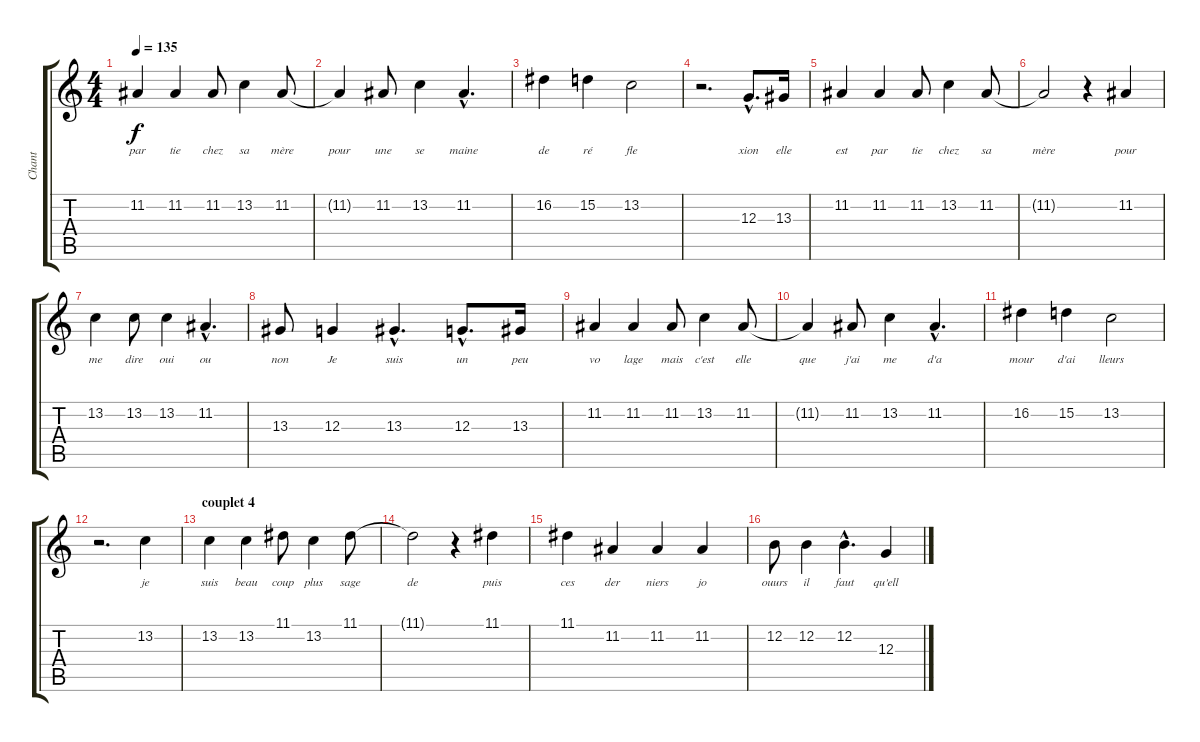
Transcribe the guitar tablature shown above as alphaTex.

\track ("Chant" "Chant") {instrument piccolo}
\staff {score tabs}
\tuning (E4 B3 G3 D3 A2 E2) {hide}
\ts (4 4)
\tempo 135
\clef g2
\ks c
11.2.4{lyrics (0 "par") lyrics (1 "") lyrics (2 "") lyrics (3 "") lyrics (4 "") dy f} 11.2.4{lyrics (0 "tie") lyrics (1 "") lyrics (2 "") lyrics (3 "") lyrics (4 "")} 11.2.8{lyrics (0 "chez") lyrics (1 "") lyrics (2 "") lyrics (3 "") lyrics (4 "")} 13.2.4{lyrics (0 "sa") lyrics (1 "") lyrics (2 "") lyrics (3 "") lyrics (4 "")} 11.2.8{lyrics (0 "mère") lyrics (1 "") lyrics (2 "") lyrics (3 "") lyrics (4 "")} |
11.2{t}.4{lyrics (0 "pour") lyrics (1 "") lyrics (2 "") lyrics (3 "") lyrics (4 "")} 11.2.8{lyrics (0 "une") lyrics (1 "") lyrics (2 "") lyrics (3 "") lyrics (4 "")} 13.2.4{lyrics (0 "se") lyrics (1 "") lyrics (2 "") lyrics (3 "") lyrics (4 "")} 11.2{hac}.4{d lyrics (0 "maine") lyrics (1 "") lyrics (2 "") lyrics (3 "") lyrics (4 "")} |
16.2.4{lyrics (0 "de") lyrics (1 "") lyrics (2 "") lyrics (3 "") lyrics (4 "")} 15.2.4{lyrics (0 "ré") lyrics (1 "") lyrics (2 "") lyrics (3 "") lyrics (4 "")} 13.2.2{lyrics (0 "fle") lyrics (1 "") lyrics (2 "") lyrics (3 "") lyrics (4 "")} |
r.2{d} 12.3{hac}.8{d lyrics (0 "xion") lyrics (1 "") lyrics (2 "") lyrics (3 "") lyrics (4 "")} 13.3.16{lyrics (0 "elle") lyrics (1 "") lyrics (2 "") lyrics (3 "") lyrics (4 "")} |
11.2.4{lyrics (0 "est") lyrics (1 "") lyrics (2 "") lyrics (3 "") lyrics (4 "")} 11.2.4{lyrics (0 "par") lyrics (1 "") lyrics (2 "") lyrics (3 "") lyrics (4 "")} 11.2.8{lyrics (0 "tie") lyrics (1 "") lyrics (2 "") lyrics (3 "") lyrics (4 "")} 13.2.4{lyrics (0 "chez") lyrics (1 "") lyrics (2 "") lyrics (3 "") lyrics (4 "")} 11.2.8{lyrics (0 "sa") lyrics (1 "") lyrics (2 "") lyrics (3 "") lyrics (4 "")} |
11.2{t}.2{lyrics (0 "mère") lyrics (1 "") lyrics (2 "") lyrics (3 "") lyrics (4 "")} r.4 11.2.4{lyrics (0 "pour") lyrics (1 "") lyrics (2 "") lyrics (3 "") lyrics (4 "")} |
13.2.4{lyrics (0 "me") lyrics (1 "") lyrics (2 "") lyrics (3 "") lyrics (4 "")} 13.2.8{lyrics (0 "dire") lyrics (1 "") lyrics (2 "") lyrics (3 "") lyrics (4 "")} 13.2.4{lyrics (0 "oui") lyrics (1 "") lyrics (2 "") lyrics (3 "") lyrics (4 "")} 11.2{hac}.4{d lyrics (0 "ou") lyrics (1 "") lyrics (2 "") lyrics (3 "") lyrics (4 "")} |
13.3.8{lyrics (0 "non") lyrics (1 "") lyrics (2 "") lyrics (3 "") lyrics (4 "")} 12.3.4{lyrics (0 "Je") lyrics (1 "") lyrics (2 "") lyrics (3 "") lyrics (4 "")} 13.3{hac}.4{d lyrics (0 "suis") lyrics (1 "") lyrics (2 "") lyrics (3 "") lyrics (4 "")} 12.3{hac}.8{d lyrics (0 "un") lyrics (1 "") lyrics (2 "") lyrics (3 "") lyrics (4 "")} 13.3.16{lyrics (0 "peu") lyrics (1 "") lyrics (2 "") lyrics (3 "") lyrics (4 "")} |
11.2.4{lyrics (0 "vo") lyrics (1 "") lyrics (2 "") lyrics (3 "") lyrics (4 "")} 11.2.4{lyrics (0 "lage") lyrics (1 "") lyrics (2 "") lyrics (3 "") lyrics (4 "")} 11.2.8{lyrics (0 "mais") lyrics (1 "") lyrics (2 "") lyrics (3 "") lyrics (4 "")} 13.2.4{lyrics (0 "c'est") lyrics (1 "") lyrics (2 "") lyrics (3 "") lyrics (4 "")} 11.2.8{lyrics (0 "elle") lyrics (1 "") lyrics (2 "") lyrics (3 "") lyrics (4 "")} |
11.2{t}.4{lyrics (0 "que") lyrics (1 "") lyrics (2 "") lyrics (3 "") lyrics (4 "")} 11.2.8{lyrics (0 "j'ai") lyrics (1 "") lyrics (2 "") lyrics (3 "") lyrics (4 "")} 13.2.4{lyrics (0 "me") lyrics (1 "") lyrics (2 "") lyrics (3 "") lyrics (4 "")} 11.2{hac}.4{d lyrics (0 "d'a") lyrics (1 "") lyrics (2 "") lyrics (3 "") lyrics (4 "")} |
16.2.4{lyrics (0 "mour") lyrics (1 "") lyrics (2 "") lyrics (3 "") lyrics (4 "")} 15.2.4{lyrics (0 "d'ai") lyrics (1 "") lyrics (2 "") lyrics (3 "") lyrics (4 "")} 13.2.2{lyrics (0 "lleurs") lyrics (1 "") lyrics (2 "") lyrics (3 "") lyrics (4 "")} |
r.2{d} 13.2.4{lyrics (0 "je") lyrics (1 "") lyrics (2 "") lyrics (3 "") lyrics (4 "")} |
\section ("" "couplet 4")
13.2.4{lyrics (0 "suis") lyrics (1 "") lyrics (2 "") lyrics (3 "") lyrics (4 "")} 13.2.4{lyrics (0 "beau") lyrics (1 "") lyrics (2 "") lyrics (3 "") lyrics (4 "")} 11.1.8{lyrics (0 "coup") lyrics (1 "") lyrics (2 "") lyrics (3 "") lyrics (4 "")} 13.2.4{lyrics (0 "plus") lyrics (1 "") lyrics (2 "") lyrics (3 "") lyrics (4 "")} 11.1.8{lyrics (0 "sage") lyrics (1 "") lyrics (2 "") lyrics (3 "") lyrics (4 "")} |
11.1{t}.2{lyrics (0 "de") lyrics (1 "") lyrics (2 "") lyrics (3 "") lyrics (4 "")} r.4 11.1.4{lyrics (0 "puis") lyrics (1 "") lyrics (2 "") lyrics (3 "") lyrics (4 "")} |
11.1.4{lyrics (0 "ces") lyrics (1 "") lyrics (2 "") lyrics (3 "") lyrics (4 "")} 11.2.4{lyrics (0 "der") lyrics (1 "") lyrics (2 "") lyrics (3 "") lyrics (4 "")} 11.2.4{lyrics (0 "niers") lyrics (1 "") lyrics (2 "") lyrics (3 "") lyrics (4 "")} 11.2.4{lyrics (0 "jo") lyrics (1 "") lyrics (2 "") lyrics (3 "") lyrics (4 "")} |
12.2.8{lyrics (0 "ouurs") lyrics (1 "") lyrics (2 "") lyrics (3 "") lyrics (4 "")} 12.2.4{lyrics (0 "il") lyrics (1 "") lyrics (2 "") lyrics (3 "") lyrics (4 "")} 12.2{hac}.4{d lyrics (0 "faut") lyrics (1 "") lyrics (2 "") lyrics (3 "") lyrics (4 "")} 12.3.4{lyrics (0 "qu'ell") lyrics (1 "") lyrics (2 "") lyrics (3 "") lyrics (4 "")}
